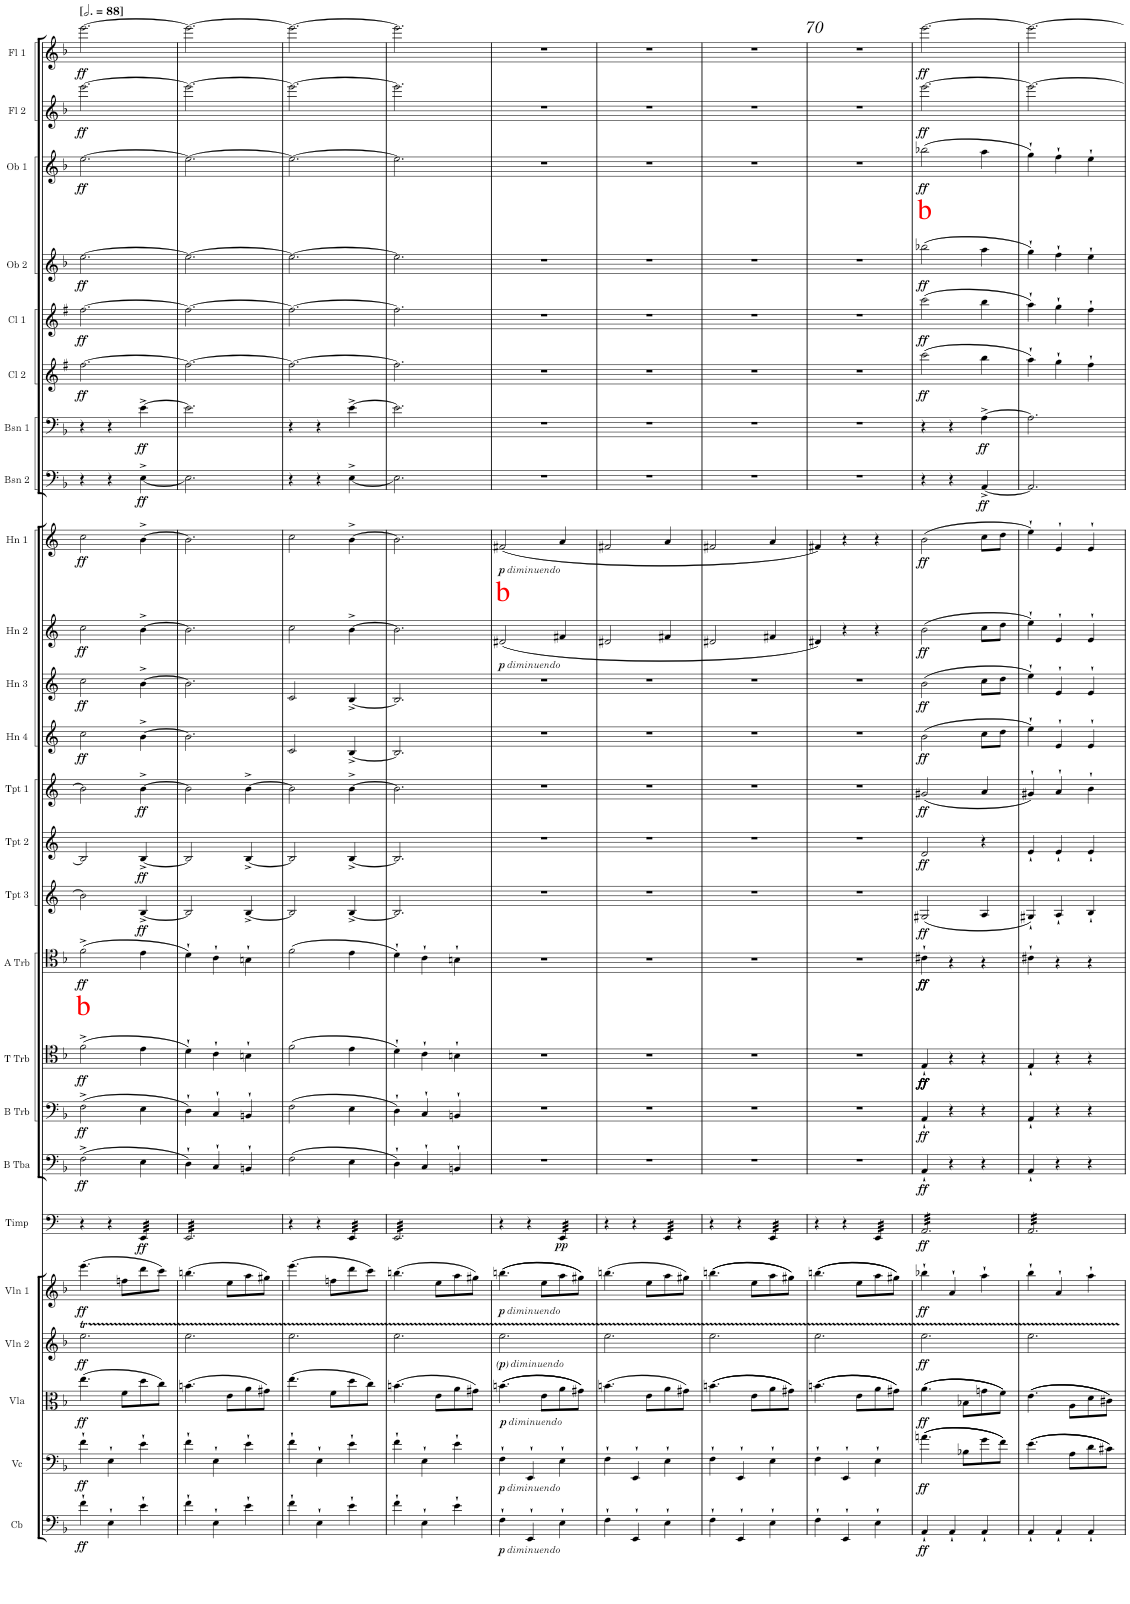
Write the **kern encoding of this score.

**kern	**dynam	**kern	**dynam	**kern	**dynam	**kern	**dynam	**kern	**dynam	**kern	**dynam	**kern	**dynam	**kern	**dynam	**kern	**dynam	**kern	**text	**dynam	**kern	**dynam	**kern	**dynam	**kern	**dynam	**kern	**dynam	**kern	**dynam	**kern	**dynam	**kern	**text	**dynam	**kern	**dynam	**kern	**dynam	**kern	**dynam	**kern	**dynam	**kern	**dynam	**kern	**text	**dynam	**kern	**dynam	**kern	**dynam
*part25	*part25	*part24	*part24	*part23	*part23	*part22	*part22	*part21	*part21	*part20	*part20	*part19	*part19	*part18	*part18	*part17	*part17	*part16	*part16	*part16	*part15	*part15	*part14	*part14	*part13	*part13	*part12	*part12	*part11	*part11	*part10	*part10	*part9	*part9	*part9	*part8	*part8	*part7	*part7	*part6	*part6	*part5	*part5	*part4	*part4	*part3	*part3	*part3	*part2	*part2	*part1	*part1
*staff25	*staff25	*staff24	*staff24	*staff23	*staff23	*staff22	*staff22	*staff21	*staff21	*staff20	*staff20	*staff19	*staff19	*staff18	*staff18	*staff17	*staff17	*staff16	*staff16	*staff16	*staff15	*staff15	*staff14	*staff14	*staff13	*staff13	*staff12	*staff12	*staff11	*staff11	*staff10	*staff10	*staff9	*staff9	*staff9	*staff8	*staff8	*staff7	*staff7	*staff6	*staff6	*staff5	*staff5	*staff4	*staff4	*staff3	*staff3	*staff3	*staff2	*staff2	*staff1	*staff1
*I"Contrabass	*	*I"Violoncello	*	*I"Viola	*	*I"Violin 2	*	*I"Violin 1	*	*I"Timpani	*	*I"Bass Tuba	*	*I"Bass Trombone	*	*I"Tenor Trombone	*	*I"Alto Trombone	*	*	*I"F Trumpet 3	*	*I"F Trumpet 2	*	*I"F Trumpet 1	*	*I"F Horn 4	*	*I"F Horn 3	*	*I"F Horn 2	*	*I"F Horn 1	*	*	*I"Bassoon 2	*	*I"Bassoon 1	*	*I"Bb Clarinet 2	*	*I"Bb Clarinet 1	*	*I"Oboe 2	*	*I"Oboe 1	*	*	*I"Flute 2	*	*I"Flute 1	*
*I'Cb	*	*I'Vc	*	*I'Vla	*	*I'Vln 2	*	*I'Vln 1	*	*I'Timp	*	*I'B Tba	*	*I'B Trb	*	*I'T Trb	*	*I'A Trb	*	*	*I'Tpt 3	*	*I'Tpt 2	*	*I'Tpt 1	*	*I'Hn 4	*	*I'Hn 3	*	*I'Hn 2	*	*I'Hn 1	*	*	*I'Bsn 2	*	*I'Bsn 1	*	*I'Cl 2	*	*I'Cl 1	*	*I'Ob 2	*	*I'Ob 1	*	*	*I'Fl 2	*	*I'Fl 1	*
!!LO:PB:g=z
*clefF4	*	*clefF4	*	*clefC3	*	*clefG2	*	*clefG2	*	*clefF4	*	*clefF4	*	*clefF4	*	*clefC4	*	*clefC4	*	*	*clefG2	*	*clefG2	*	*clefG2	*	*clefG2	*	*clefG2	*	*clefG2	*	*clefG2	*	*	*clefF4	*	*clefF4	*	*clefG2	*	*clefG2	*	*clefG2	*	*clefG2	*	*	*clefG2	*	*clefG2	*
*Trd7c12	*	*	*	*	*	*	*	*	*	*	*	*	*	*	*	*	*	*	*	*	*Trd-3c-5	*	*Trd-3c-5	*	*Trd-3c-5	*	*Trd4c7	*	*Trd4c7	*	*Trd4c7	*	*Trd4c7	*	*	*	*	*	*	*Trd1c2	*	*Trd1c2	*	*	*	*	*	*	*	*	*	*
*k[b-]	*	*k[b-]	*	*k[b-]	*	*k[b-]	*	*k[b-]	*	*k[]	*	*k[b-]	*	*k[b-]	*	*k[b-]	*	*k[b-]	*	*	*k[]	*	*k[]	*	*k[]	*	*k[]	*	*k[]	*	*k[]	*	*k[]	*	*	*k[b-]	*	*k[b-]	*	*k[f#]	*	*k[f#]	*	*k[b-]	*	*k[b-]	*	*	*k[b-]	*	*k[b-]	*
*M3/4	*	*M3/4	*	*M3/4	*	*M3/4	*	*M3/4	*	*M3/4	*	*M3/4	*	*M3/4	*	*M3/4	*	*M3/4	*	*	*M3/4	*	*M3/4	*	*M3/4	*	*M3/4	*	*M3/4	*	*M3/4	*	*M3/4	*	*	*M3/4	*	*M3/4	*	*M3/4	*	*M3/4	*	*M3/4	*	*M3/4	*	*	*M3/4	*	*M3/4	*
*MM264	*	*MM264	*	*MM264	*	*MM264	*	*MM264	*	*MM264	*	*MM264	*	*MM264	*	*MM264	*	*MM264	*	*	*MM264	*	*MM264	*	*MM264	*	*MM264	*	*MM264	*	*MM264	*	*MM264	*	*	*MM264	*	*MM264	*	*MM264	*	*MM264	*	*MM264	*	*MM264	*	*	*MM264	*	*MM264	*
=63	=63	=63	=63	=63	=63	=63	=63	=63	=63	=63	=63	=63	=63	=63	=63	=63	=63	=63	=63	=63	=63	=63	=63	=63	=63	=63	=63	=63	=63	=63	=63	=63	=63	=63	=63	=63	=63	=63	=63	=63	=63	=63	=63	=63	=63	=63	=63	=63	=63	=63	=63	=63
!	!	!	!	!	!	!	!	!	!	!	!	!	!	!	!	!	!	!	!	!	!	!	!	!	!	!	!	!	!	!	!	!	!	!	!	!	!	!	!	!	!	!	!	!	!	!	!	!	!	!	!LO:TX:a:B:t=[	!
!	!	!	!	!	!	!	!	!	!	!	!	!	!	!	!	!	!	!	!	!	!	!	!	!	!	!	!	!	!	!	!	!	!	!	!	!	!	!	!	!	!	!	!	!	!	!	!	!	!	!	!LO:TX:a:B:t=]	!
!	!LO:DY:b	!	!LO:DY:b	!	!LO:DY:b	!	!LO:DY:b	!	!LO:DY:b	!	!	!	!LO:DY:b	!	!LO:DY:b	!	!LO:DY:b	!	!LO:LY:b:color=#FF0000	!LO:DY:b	!	!	!	!	!	!	!	!LO:DY:b	!	!LO:DY:b	!	!LO:DY:b	!	!	!LO:DY:b	!	!	!	!	!	!LO:DY:b	!	!LO:DY:b	!	!LO:DY:b	!	!	!LO:DY:b	!	!LO:DY:b	!	!LO:DY:b
4f`\	ff	4f`\	ff	(4.ee\	ff	2.eet\	ff	(4.eee\	ff	4r	.	(2F^\	ff	(2F^\	ff	(2f^\	ff	(2f^\	b	ff	2b\]	.	2B/]	.	2b\]	.	2cc\	ff	2cc\	ff	2cc\	ff	2cc\	.	ff	4r	.	4r	.	[2.ff#\	ff	[2.ff#\	ff	[2.ee\	ff	[2.ee\	.	ff	[2.eee\	ff	[2.eee\	ff
4E`\	.	4E`\	.	.	.	.	.	.	.	4r	.	.	.	.	.	.	.	.	.	.	.	.	.	.	.	.	.	.	.	.	.	.	.	.	.	4r	.	4r	.	.	.	.	.	.	.	.	.	.	.	.	.	.
.	.	.	.	8f\L	.	.	.	8ffn\L	.	.	.	.	.	.	.	.	.	.	.	.	.	.	.	.	.	.	.	.	.	.	.	.	.	.	.	.	.	.	.	.	.	.	.	.	.	.	.	.	.	.	.	.
!	!	!	!	!	!	!	!	!	!	!	!LO:DY:b	!	!	!	!	!	!	!	!	!	!	!LO:DY:b	!	!LO:DY:b	!	!LO:DY:b	!	!	!	!	!	!	!	!	!	!	!LO:DY:b	!	!LO:DY:b	!	!	!	!	!	!	!	!	!	!	!	!	!
*	*	*	*	*	*	*	*	*	*	*tremolo	*	*	*	*	*	*	*	*	*	*	*	*	*	*	*	*	*	*	*	*	*	*	*	*	*	*	*	*	*	*	*	*	*	*	*	*	*	*	*	*	*	*
4e`\	.	4e`\	.	8dd\	.	.	.	8ddd\	.	32EE/LLL	ff	4E\	.	4E\	.	4e\	.	4e\	.	.	[4B^/	ff	[4B^/	ff	[4b^\	ff	[4b^\	.	[4b^\	.	[4b^\	.	[4b^\	.	.	[<4E^\	ff	[4e^\	ff	.	.	.	.	.	.	.	.	.	.	.	.	.
.	.	.	.	.	.	.	.	.	.	32EE/	.	.	.	.	.	.	.	.	.	.	.	.	.	.	.	.	.	.	.	.	.	.	.	.	.	.	.	.	.	.	.	.	.	.	.	.	.	.	.	.	.	.
.	.	.	.	.	.	.	.	.	.	32EE/	.	.	.	.	.	.	.	.	.	.	.	.	.	.	.	.	.	.	.	.	.	.	.	.	.	.	.	.	.	.	.	.	.	.	.	.	.	.	.	.	.	.
.	.	.	.	.	.	.	.	.	.	32EE/	.	.	.	.	.	.	.	.	.	.	.	.	.	.	.	.	.	.	.	.	.	.	.	.	.	.	.	.	.	.	.	.	.	.	.	.	.	.	.	.	.	.
.	.	.	.	8cc\J)	.	.	.	8ccc\J)	.	32EE/	.	.	.	.	.	.	.	.	.	.	.	.	.	.	.	.	.	.	.	.	.	.	.	.	.	.	.	.	.	.	.	.	.	.	.	.	.	.	.	.	.	.
.	.	.	.	.	.	.	.	.	.	32EE/	.	.	.	.	.	.	.	.	.	.	.	.	.	.	.	.	.	.	.	.	.	.	.	.	.	.	.	.	.	.	.	.	.	.	.	.	.	.	.	.	.	.
.	.	.	.	.	.	.	.	.	.	32EE/	.	.	.	.	.	.	.	.	.	.	.	.	.	.	.	.	.	.	.	.	.	.	.	.	.	.	.	.	.	.	.	.	.	.	.	.	.	.	.	.	.	.
.	.	.	.	.	.	.	.	.	.	32EE/JJJ	.	.	.	.	.	.	.	.	.	.	.	.	.	.	.	.	.	.	.	.	.	.	.	.	.	.	.	.	.	.	.	.	.	.	.	.	.	.	.	.	.	.
=64	=64	=64	=64	=64	=64	=64	=64	=64	=64	=64	=64	=64	=64	=64	=64	=64	=64	=64	=64	=64	=64	=64	=64	=64	=64	=64	=64	=64	=64	=64	=64	=64	=64	=64	=64	=64	=64	=64	=64	=64	=64	=64	=64	=64	=64	=64	=64	=64	=64	=64	=64	=64
4f`\	.	4f`\	.	(4.bn\	.	2.ee\	.	(4.bbn\	.	32EE/LLL	.	4D`\)	.	4D`\)	.	4d`\)	.	4d`\)	.	.	2B/]	.	2B/]	.	2b\]	.	2.b\]	.	2.b\]	.	2.b\]	.	2.b\]	.	.	2.E\]	.	2.e\]	.	2.ff#\_	.	2.ff#\_	.	2.ee\_	.	2.ee\_	.	.	2.eee\_	.	2.eee\_	.
.	.	.	.	.	.	.	.	.	.	32EE/	.	.	.	.	.	.	.	.	.	.	.	.	.	.	.	.	.	.	.	.	.	.	.	.	.	.	.	.	.	.	.	.	.	.	.	.	.	.	.	.	.	.
.	.	.	.	.	.	.	.	.	.	32EE/	.	.	.	.	.	.	.	.	.	.	.	.	.	.	.	.	.	.	.	.	.	.	.	.	.	.	.	.	.	.	.	.	.	.	.	.	.	.	.	.	.	.
.	.	.	.	.	.	.	.	.	.	32EE/	.	.	.	.	.	.	.	.	.	.	.	.	.	.	.	.	.	.	.	.	.	.	.	.	.	.	.	.	.	.	.	.	.	.	.	.	.	.	.	.	.	.
.	.	.	.	.	.	.	.	.	.	32EE/	.	.	.	.	.	.	.	.	.	.	.	.	.	.	.	.	.	.	.	.	.	.	.	.	.	.	.	.	.	.	.	.	.	.	.	.	.	.	.	.	.	.
.	.	.	.	.	.	.	.	.	.	32EE/	.	.	.	.	.	.	.	.	.	.	.	.	.	.	.	.	.	.	.	.	.	.	.	.	.	.	.	.	.	.	.	.	.	.	.	.	.	.	.	.	.	.
.	.	.	.	.	.	.	.	.	.	32EE/	.	.	.	.	.	.	.	.	.	.	.	.	.	.	.	.	.	.	.	.	.	.	.	.	.	.	.	.	.	.	.	.	.	.	.	.	.	.	.	.	.	.
.	.	.	.	.	.	.	.	.	.	32EE/	.	.	.	.	.	.	.	.	.	.	.	.	.	.	.	.	.	.	.	.	.	.	.	.	.	.	.	.	.	.	.	.	.	.	.	.	.	.	.	.	.	.
4E`\	.	4E`\	.	.	.	.	.	.	.	32EE/	.	4C`>/	.	4C`>/	.	4c`\	.	4c`\	.	.	.	.	.	.	.	.	.	.	.	.	.	.	.	.	.	.	.	.	.	.	.	.	.	.	.	.	.	.	.	.	.	.
.	.	.	.	.	.	.	.	.	.	32EE/	.	.	.	.	.	.	.	.	.	.	.	.	.	.	.	.	.	.	.	.	.	.	.	.	.	.	.	.	.	.	.	.	.	.	.	.	.	.	.	.	.	.
.	.	.	.	.	.	.	.	.	.	32EE/	.	.	.	.	.	.	.	.	.	.	.	.	.	.	.	.	.	.	.	.	.	.	.	.	.	.	.	.	.	.	.	.	.	.	.	.	.	.	.	.	.	.
.	.	.	.	.	.	.	.	.	.	32EE/	.	.	.	.	.	.	.	.	.	.	.	.	.	.	.	.	.	.	.	.	.	.	.	.	.	.	.	.	.	.	.	.	.	.	.	.	.	.	.	.	.	.
.	.	.	.	8e\L	.	.	.	8ee\L	.	32EE/	.	.	.	.	.	.	.	.	.	.	.	.	.	.	.	.	.	.	.	.	.	.	.	.	.	.	.	.	.	.	.	.	.	.	.	.	.	.	.	.	.	.
.	.	.	.	.	.	.	.	.	.	32EE/	.	.	.	.	.	.	.	.	.	.	.	.	.	.	.	.	.	.	.	.	.	.	.	.	.	.	.	.	.	.	.	.	.	.	.	.	.	.	.	.	.	.
.	.	.	.	.	.	.	.	.	.	32EE/	.	.	.	.	.	.	.	.	.	.	.	.	.	.	.	.	.	.	.	.	.	.	.	.	.	.	.	.	.	.	.	.	.	.	.	.	.	.	.	.	.	.
.	.	.	.	.	.	.	.	.	.	32EE/	.	.	.	.	.	.	.	.	.	.	.	.	.	.	.	.	.	.	.	.	.	.	.	.	.	.	.	.	.	.	.	.	.	.	.	.	.	.	.	.	.	.
4e`\	.	4e`\	.	8a\	.	.	.	8aa\	.	32EE/	.	4BBn`>/	.	4BBn`>/	.	4Bn`\	.	4Bn`\	.	.	[4B^/	.	[4B^/	.	[4b^\	.	.	.	.	.	.	.	.	.	.	.	.	.	.	.	.	.	.	.	.	.	.	.	.	.	.	.
.	.	.	.	.	.	.	.	.	.	32EE/	.	.	.	.	.	.	.	.	.	.	.	.	.	.	.	.	.	.	.	.	.	.	.	.	.	.	.	.	.	.	.	.	.	.	.	.	.	.	.	.	.	.
.	.	.	.	.	.	.	.	.	.	32EE/	.	.	.	.	.	.	.	.	.	.	.	.	.	.	.	.	.	.	.	.	.	.	.	.	.	.	.	.	.	.	.	.	.	.	.	.	.	.	.	.	.	.
.	.	.	.	.	.	.	.	.	.	32EE/	.	.	.	.	.	.	.	.	.	.	.	.	.	.	.	.	.	.	.	.	.	.	.	.	.	.	.	.	.	.	.	.	.	.	.	.	.	.	.	.	.	.
.	.	.	.	8g#X\J)	.	.	.	8gg#X\J)	.	32EE/	.	.	.	.	.	.	.	.	.	.	.	.	.	.	.	.	.	.	.	.	.	.	.	.	.	.	.	.	.	.	.	.	.	.	.	.	.	.	.	.	.	.
.	.	.	.	.	.	.	.	.	.	32EE/	.	.	.	.	.	.	.	.	.	.	.	.	.	.	.	.	.	.	.	.	.	.	.	.	.	.	.	.	.	.	.	.	.	.	.	.	.	.	.	.	.	.
.	.	.	.	.	.	.	.	.	.	32EE/	.	.	.	.	.	.	.	.	.	.	.	.	.	.	.	.	.	.	.	.	.	.	.	.	.	.	.	.	.	.	.	.	.	.	.	.	.	.	.	.	.	.
.	.	.	.	.	.	.	.	.	.	32EE/JJJ	.	.	.	.	.	.	.	.	.	.	.	.	.	.	.	.	.	.	.	.	.	.	.	.	.	.	.	.	.	.	.	.	.	.	.	.	.	.	.	.	.	.
=65	=65	=65	=65	=65	=65	=65	=65	=65	=65	=65	=65	=65	=65	=65	=65	=65	=65	=65	=65	=65	=65	=65	=65	=65	=65	=65	=65	=65	=65	=65	=65	=65	=65	=65	=65	=65	=65	=65	=65	=65	=65	=65	=65	=65	=65	=65	=65	=65	=65	=65	=65	=65
4f`\	.	4f`\	.	(4.ee\	.	2.ee\	.	(4.eee\	.	4r	.	(2F\	.	(2F\	.	(2f\	.	(2f\	.	.	2B/]	.	2B/]	.	2b\]	.	2c/	.	2c/	.	2cc\	.	2cc\	.	.	4r	.	4r	.	2.ff#\_	.	2.ff#\_	.	2.ee\_	.	2.ee\_	.	.	2.eee\_	.	2.eee\_	.
4E`\	.	4E`\	.	.	.	.	.	.	.	4r	.	.	.	.	.	.	.	.	.	.	.	.	.	.	.	.	.	.	.	.	.	.	.	.	.	4r	.	4r	.	.	.	.	.	.	.	.	.	.	.	.	.	.
.	.	.	.	8f\L	.	.	.	8ffn\L	.	.	.	.	.	.	.	.	.	.	.	.	.	.	.	.	.	.	.	.	.	.	.	.	.	.	.	.	.	.	.	.	.	.	.	.	.	.	.	.	.	.	.	.
4e`\	.	4e`\	.	8dd\	.	.	.	8ddd\	.	32EE/LLL	.	4E\	.	4E\	.	4e\	.	4e\	.	.	[4B^/	.	[4B^/	.	[4b^\	.	[4B^/	.	[4B^/	.	[4b^\	.	[4b^\	.	.	[<4E^\	.	[4e^\	.	.	.	.	.	.	.	.	.	.	.	.	.	.
.	.	.	.	.	.	.	.	.	.	32EE/	.	.	.	.	.	.	.	.	.	.	.	.	.	.	.	.	.	.	.	.	.	.	.	.	.	.	.	.	.	.	.	.	.	.	.	.	.	.	.	.	.	.
.	.	.	.	.	.	.	.	.	.	32EE/	.	.	.	.	.	.	.	.	.	.	.	.	.	.	.	.	.	.	.	.	.	.	.	.	.	.	.	.	.	.	.	.	.	.	.	.	.	.	.	.	.	.
.	.	.	.	.	.	.	.	.	.	32EE/	.	.	.	.	.	.	.	.	.	.	.	.	.	.	.	.	.	.	.	.	.	.	.	.	.	.	.	.	.	.	.	.	.	.	.	.	.	.	.	.	.	.
.	.	.	.	8cc\J)	.	.	.	8ccc\J)	.	32EE/	.	.	.	.	.	.	.	.	.	.	.	.	.	.	.	.	.	.	.	.	.	.	.	.	.	.	.	.	.	.	.	.	.	.	.	.	.	.	.	.	.	.
.	.	.	.	.	.	.	.	.	.	32EE/	.	.	.	.	.	.	.	.	.	.	.	.	.	.	.	.	.	.	.	.	.	.	.	.	.	.	.	.	.	.	.	.	.	.	.	.	.	.	.	.	.	.
.	.	.	.	.	.	.	.	.	.	32EE/	.	.	.	.	.	.	.	.	.	.	.	.	.	.	.	.	.	.	.	.	.	.	.	.	.	.	.	.	.	.	.	.	.	.	.	.	.	.	.	.	.	.
.	.	.	.	.	.	.	.	.	.	32EE/JJJ	.	.	.	.	.	.	.	.	.	.	.	.	.	.	.	.	.	.	.	.	.	.	.	.	.	.	.	.	.	.	.	.	.	.	.	.	.	.	.	.	.	.
=66	=66	=66	=66	=66	=66	=66	=66	=66	=66	=66	=66	=66	=66	=66	=66	=66	=66	=66	=66	=66	=66	=66	=66	=66	=66	=66	=66	=66	=66	=66	=66	=66	=66	=66	=66	=66	=66	=66	=66	=66	=66	=66	=66	=66	=66	=66	=66	=66	=66	=66	=66	=66
4f`\	.	4f`\	.	(4.bn\	.	2.ee\	.	(4.bbn\	.	32EE/LLL	.	4D`\)	.	4D`\)	.	4d`\)	.	4d`\)	.	.	2.B/]	.	2.B/]	.	2.b\]	.	2.B/]	.	2.B/]	.	2.b\]	.	2.b\]	.	.	2.E\]	.	2.e\]	.	2.ff#\]	.	2.ff#\]	.	2.ee\]	.	2.ee\]	.	.	2.eee\]	.	2.eee\]	.
.	.	.	.	.	.	.	.	.	.	32EE/	.	.	.	.	.	.	.	.	.	.	.	.	.	.	.	.	.	.	.	.	.	.	.	.	.	.	.	.	.	.	.	.	.	.	.	.	.	.	.	.	.	.
.	.	.	.	.	.	.	.	.	.	32EE/	.	.	.	.	.	.	.	.	.	.	.	.	.	.	.	.	.	.	.	.	.	.	.	.	.	.	.	.	.	.	.	.	.	.	.	.	.	.	.	.	.	.
.	.	.	.	.	.	.	.	.	.	32EE/	.	.	.	.	.	.	.	.	.	.	.	.	.	.	.	.	.	.	.	.	.	.	.	.	.	.	.	.	.	.	.	.	.	.	.	.	.	.	.	.	.	.
.	.	.	.	.	.	.	.	.	.	32EE/	.	.	.	.	.	.	.	.	.	.	.	.	.	.	.	.	.	.	.	.	.	.	.	.	.	.	.	.	.	.	.	.	.	.	.	.	.	.	.	.	.	.
.	.	.	.	.	.	.	.	.	.	32EE/	.	.	.	.	.	.	.	.	.	.	.	.	.	.	.	.	.	.	.	.	.	.	.	.	.	.	.	.	.	.	.	.	.	.	.	.	.	.	.	.	.	.
.	.	.	.	.	.	.	.	.	.	32EE/	.	.	.	.	.	.	.	.	.	.	.	.	.	.	.	.	.	.	.	.	.	.	.	.	.	.	.	.	.	.	.	.	.	.	.	.	.	.	.	.	.	.
.	.	.	.	.	.	.	.	.	.	32EE/	.	.	.	.	.	.	.	.	.	.	.	.	.	.	.	.	.	.	.	.	.	.	.	.	.	.	.	.	.	.	.	.	.	.	.	.	.	.	.	.	.	.
4E`\	.	4E`\	.	.	.	.	.	.	.	32EE/	.	4C`>/	.	4C`>/	.	4c`\	.	4c`\	.	.	.	.	.	.	.	.	.	.	.	.	.	.	.	.	.	.	.	.	.	.	.	.	.	.	.	.	.	.	.	.	.	.
.	.	.	.	.	.	.	.	.	.	32EE/	.	.	.	.	.	.	.	.	.	.	.	.	.	.	.	.	.	.	.	.	.	.	.	.	.	.	.	.	.	.	.	.	.	.	.	.	.	.	.	.	.	.
.	.	.	.	.	.	.	.	.	.	32EE/	.	.	.	.	.	.	.	.	.	.	.	.	.	.	.	.	.	.	.	.	.	.	.	.	.	.	.	.	.	.	.	.	.	.	.	.	.	.	.	.	.	.
.	.	.	.	.	.	.	.	.	.	32EE/	.	.	.	.	.	.	.	.	.	.	.	.	.	.	.	.	.	.	.	.	.	.	.	.	.	.	.	.	.	.	.	.	.	.	.	.	.	.	.	.	.	.
.	.	.	.	8e\L	.	.	.	8ee\L	.	32EE/	.	.	.	.	.	.	.	.	.	.	.	.	.	.	.	.	.	.	.	.	.	.	.	.	.	.	.	.	.	.	.	.	.	.	.	.	.	.	.	.	.	.
.	.	.	.	.	.	.	.	.	.	32EE/	.	.	.	.	.	.	.	.	.	.	.	.	.	.	.	.	.	.	.	.	.	.	.	.	.	.	.	.	.	.	.	.	.	.	.	.	.	.	.	.	.	.
.	.	.	.	.	.	.	.	.	.	32EE/	.	.	.	.	.	.	.	.	.	.	.	.	.	.	.	.	.	.	.	.	.	.	.	.	.	.	.	.	.	.	.	.	.	.	.	.	.	.	.	.	.	.
.	.	.	.	.	.	.	.	.	.	32EE/	.	.	.	.	.	.	.	.	.	.	.	.	.	.	.	.	.	.	.	.	.	.	.	.	.	.	.	.	.	.	.	.	.	.	.	.	.	.	.	.	.	.
4e`\	.	4e`\	.	8a\	.	.	.	8aa\	.	32EE/	.	4BBn`>/	.	4BBn`>/	.	4Bn`\	.	4Bn`\	.	.	.	.	.	.	.	.	.	.	.	.	.	.	.	.	.	.	.	.	.	.	.	.	.	.	.	.	.	.	.	.	.	.
.	.	.	.	.	.	.	.	.	.	32EE/	.	.	.	.	.	.	.	.	.	.	.	.	.	.	.	.	.	.	.	.	.	.	.	.	.	.	.	.	.	.	.	.	.	.	.	.	.	.	.	.	.	.
.	.	.	.	.	.	.	.	.	.	32EE/	.	.	.	.	.	.	.	.	.	.	.	.	.	.	.	.	.	.	.	.	.	.	.	.	.	.	.	.	.	.	.	.	.	.	.	.	.	.	.	.	.	.
.	.	.	.	.	.	.	.	.	.	32EE/	.	.	.	.	.	.	.	.	.	.	.	.	.	.	.	.	.	.	.	.	.	.	.	.	.	.	.	.	.	.	.	.	.	.	.	.	.	.	.	.	.	.
.	.	.	.	8g#X\J)	.	.	.	8gg#X\J)	.	32EE/	.	.	.	.	.	.	.	.	.	.	.	.	.	.	.	.	.	.	.	.	.	.	.	.	.	.	.	.	.	.	.	.	.	.	.	.	.	.	.	.	.	.
.	.	.	.	.	.	.	.	.	.	32EE/	.	.	.	.	.	.	.	.	.	.	.	.	.	.	.	.	.	.	.	.	.	.	.	.	.	.	.	.	.	.	.	.	.	.	.	.	.	.	.	.	.	.
.	.	.	.	.	.	.	.	.	.	32EE/	.	.	.	.	.	.	.	.	.	.	.	.	.	.	.	.	.	.	.	.	.	.	.	.	.	.	.	.	.	.	.	.	.	.	.	.	.	.	.	.	.	.
.	.	.	.	.	.	.	.	.	.	32EE/JJJ	.	.	.	.	.	.	.	.	.	.	.	.	.	.	.	.	.	.	.	.	.	.	.	.	.	.	.	.	.	.	.	.	.	.	.	.	.	.	.	.	.	.
=67	=67	=67	=67	=67	=67	=67	=67	=67	=67	=67	=67	=67	=67	=67	=67	=67	=67	=67	=67	=67	=67	=67	=67	=67	=67	=67	=67	=67	=67	=67	=67	=67	=67	=67	=67	=67	=67	=67	=67	=67	=67	=67	=67	=67	=67	=67	=67	=67	=67	=67	=67	=67
!	!	!	!	!	!	!	!	!	!	!	!	!	!	!	!	!	!	!	!	!	!	!	!	!	!	!	!	!	!	!	!	!	!LO:TX:b:i:t=diminuendo	!	!	!	!	!	!	!	!	!	!	!	!	!	!	!	!	!	!	!
!	!	!	!	!	!	!	!	!	!	!	!	!	!	!	!	!	!	!	!	!	!	!	!	!	!	!	!	!	!	!	!LO:TX:b:i:t=diminuendo	!	!	!	!	!	!	!	!	!	!	!	!	!	!	!	!	!	!	!	!	!
!	!	!	!	!	!	!	!	!LO:TX:b:i:t=diminuendo	!	!	!	!	!	!	!	!	!	!	!	!	!	!	!	!	!	!	!	!	!	!	!	!	!	!	!	!	!	!	!	!	!	!	!	!	!	!	!	!	!	!	!	!
!	!	!	!	!	!	!LO:TX:b:i:t=diminuendo	!	!	!	!	!	!	!	!	!	!	!	!	!	!	!	!	!	!	!	!	!	!	!	!	!	!	!	!	!	!	!	!	!	!	!	!	!	!	!	!	!	!	!	!	!	!
!	!	!	!	!LO:TX:b:i:t=diminuendo	!	!	!	!	!	!	!	!	!	!	!	!	!	!	!	!	!	!	!	!	!	!	!	!	!	!	!	!	!	!	!	!	!	!	!	!	!	!	!	!	!	!	!	!	!	!	!	!
!	!	!LO:TX:b:i:t=diminuendo	!	!	!	!	!	!	!	!	!	!	!	!	!	!	!	!	!	!	!	!	!	!	!	!	!	!	!	!	!	!	!	!	!	!	!	!	!	!	!	!	!	!	!	!	!	!	!	!	!	!
!LO:TX:b:i:t=diminuendo	!	!	!	!	!	!	!	!	!	!	!	!	!	!	!	!	!	!	!	!	!	!	!	!	!	!	!	!	!	!	!	!	!	!	!	!	!	!	!	!	!	!	!	!	!	!	!	!	!	!	!	!
!	!LO:DY:b	!	!LO:DY:b	!	!LO:DY:b	!	!LO:DY:b	!	!	!	!	!	!	!	!	!	!	!	!	!	!	!	!	!	!	!	!	!	!	!	!	!	!	!LO:LY:b:color=#FF0000	!	!	!	!	!	!	!	!	!	!	!	!	!	!	!	!	!	!
!	!	!	!	!	!	!	!LO:DY:n=1:b	!	!	!	!	!	!	!	!	!	!	!	!	!	!	!	!	!	!	!	!	!	!	!	!	!	!	!	!	!	!	!	!	!	!	!	!	!	!	!	!	!	!	!	!	!
!	!	!	!	!	!	!	!LO:DY:n=2:b	!	!LO:DY:b	!	!	!	!	!	!	!	!	!	!	!	!	!	!	!	!	!	!	!	!	!	!	!LO:DY:b	!	!	!LO:DY:b	!	!	!	!	!	!	!	!	!	!	!	!	!	!	!	!	!
4F`\	p	4F`\	p	((4.bn\	p	2.ee\	other-dynamics p other-dynamics	((4.bbn\	p	4r	.	2.r	.	2.r	.	2.r	.	2.r	.	.	2.r	.	2.r	.	2.r	.	2.r	.	2.r	.	(2d#X/	p	(2f#X/	b	p	2.r	.	2.r	.	2.r	.	2.r	.	2.r	.	2.r	.	.	2.r	.	2.r	.
4EE`>/	.	4EE`>/	.	.	.	.	.	.	.	4r	.	.	.	.	.	.	.	.	.	.	.	.	.	.	.	.	.	.	.	.	.	.	.	.	.	.	.	.	.	.	.	.	.	.	.	.	.	.	.	.	.	.
.	.	.	.	8e\L	.	.	.	8ee\L	.	.	.	.	.	.	.	.	.	.	.	.	.	.	.	.	.	.	.	.	.	.	.	.	.	.	.	.	.	.	.	.	.	.	.	.	.	.	.	.	.	.	.	.
!	!	!	!	!	!	!	!	!	!	!	!LO:DY:b	!	!	!	!	!	!	!	!	!	!	!	!	!	!	!	!	!	!	!	!	!	!	!	!	!	!	!	!	!	!	!	!	!	!	!	!	!	!	!	!	!
4E`\	.	4E`\	.	8a\	.	.	.	8aa\	.	32EE/LLL	pp	.	.	.	.	.	.	.	.	.	.	.	.	.	.	.	.	.	.	.	4f#X/	.	4a/	.	.	.	.	.	.	.	.	.	.	.	.	.	.	.	.	.	.	.
.	.	.	.	.	.	.	.	.	.	32EE/	.	.	.	.	.	.	.	.	.	.	.	.	.	.	.	.	.	.	.	.	.	.	.	.	.	.	.	.	.	.	.	.	.	.	.	.	.	.	.	.	.	.
.	.	.	.	.	.	.	.	.	.	32EE/	.	.	.	.	.	.	.	.	.	.	.	.	.	.	.	.	.	.	.	.	.	.	.	.	.	.	.	.	.	.	.	.	.	.	.	.	.	.	.	.	.	.
.	.	.	.	.	.	.	.	.	.	32EE/	.	.	.	.	.	.	.	.	.	.	.	.	.	.	.	.	.	.	.	.	.	.	.	.	.	.	.	.	.	.	.	.	.	.	.	.	.	.	.	.	.	.
.	.	.	.	8g#X\J))	.	.	.	8gg#X\J))	.	32EE/	.	.	.	.	.	.	.	.	.	.	.	.	.	.	.	.	.	.	.	.	.	.	.	.	.	.	.	.	.	.	.	.	.	.	.	.	.	.	.	.	.	.
.	.	.	.	.	.	.	.	.	.	32EE/	.	.	.	.	.	.	.	.	.	.	.	.	.	.	.	.	.	.	.	.	.	.	.	.	.	.	.	.	.	.	.	.	.	.	.	.	.	.	.	.	.	.
.	.	.	.	.	.	.	.	.	.	32EE/	.	.	.	.	.	.	.	.	.	.	.	.	.	.	.	.	.	.	.	.	.	.	.	.	.	.	.	.	.	.	.	.	.	.	.	.	.	.	.	.	.	.
.	.	.	.	.	.	.	.	.	.	32EE/JJJ	.	.	.	.	.	.	.	.	.	.	.	.	.	.	.	.	.	.	.	.	.	.	.	.	.	.	.	.	.	.	.	.	.	.	.	.	.	.	.	.	.	.
=68	=68	=68	=68	=68	=68	=68	=68	=68	=68	=68	=68	=68	=68	=68	=68	=68	=68	=68	=68	=68	=68	=68	=68	=68	=68	=68	=68	=68	=68	=68	=68	=68	=68	=68	=68	=68	=68	=68	=68	=68	=68	=68	=68	=68	=68	=68	=68	=68	=68	=68	=68	=68
4F`\	.	4F`\	.	(4.bn\	.	2.ee\	.	(4.bbn\	.	4r	.	2.r	.	2.r	.	2.r	.	2.r	.	.	2.r	.	2.r	.	2.r	.	2.r	.	2.r	.	2d#X/	.	2f#X/	.	.	2.r	.	2.r	.	2.r	.	2.r	.	2.r	.	2.r	.	.	2.r	.	2.r	.
4EE`>/	.	4EE`>/	.	.	.	.	.	.	.	4r	.	.	.	.	.	.	.	.	.	.	.	.	.	.	.	.	.	.	.	.	.	.	.	.	.	.	.	.	.	.	.	.	.	.	.	.	.	.	.	.	.	.
.	.	.	.	8e\L	.	.	.	8ee\L	.	.	.	.	.	.	.	.	.	.	.	.	.	.	.	.	.	.	.	.	.	.	.	.	.	.	.	.	.	.	.	.	.	.	.	.	.	.	.	.	.	.	.	.
4E`\	.	4E`\	.	8a\	.	.	.	8aa\	.	32EE/LLL	.	.	.	.	.	.	.	.	.	.	.	.	.	.	.	.	.	.	.	.	4f#X/	.	4a/	.	.	.	.	.	.	.	.	.	.	.	.	.	.	.	.	.	.	.
.	.	.	.	.	.	.	.	.	.	32EE/	.	.	.	.	.	.	.	.	.	.	.	.	.	.	.	.	.	.	.	.	.	.	.	.	.	.	.	.	.	.	.	.	.	.	.	.	.	.	.	.	.	.
.	.	.	.	.	.	.	.	.	.	32EE/	.	.	.	.	.	.	.	.	.	.	.	.	.	.	.	.	.	.	.	.	.	.	.	.	.	.	.	.	.	.	.	.	.	.	.	.	.	.	.	.	.	.
.	.	.	.	.	.	.	.	.	.	32EE/	.	.	.	.	.	.	.	.	.	.	.	.	.	.	.	.	.	.	.	.	.	.	.	.	.	.	.	.	.	.	.	.	.	.	.	.	.	.	.	.	.	.
.	.	.	.	8g#X\J)	.	.	.	8gg#X\J)	.	32EE/	.	.	.	.	.	.	.	.	.	.	.	.	.	.	.	.	.	.	.	.	.	.	.	.	.	.	.	.	.	.	.	.	.	.	.	.	.	.	.	.	.	.
.	.	.	.	.	.	.	.	.	.	32EE/	.	.	.	.	.	.	.	.	.	.	.	.	.	.	.	.	.	.	.	.	.	.	.	.	.	.	.	.	.	.	.	.	.	.	.	.	.	.	.	.	.	.
.	.	.	.	.	.	.	.	.	.	32EE/	.	.	.	.	.	.	.	.	.	.	.	.	.	.	.	.	.	.	.	.	.	.	.	.	.	.	.	.	.	.	.	.	.	.	.	.	.	.	.	.	.	.
.	.	.	.	.	.	.	.	.	.	32EE/JJJ	.	.	.	.	.	.	.	.	.	.	.	.	.	.	.	.	.	.	.	.	.	.	.	.	.	.	.	.	.	.	.	.	.	.	.	.	.	.	.	.	.	.
=69	=69	=69	=69	=69	=69	=69	=69	=69	=69	=69	=69	=69	=69	=69	=69	=69	=69	=69	=69	=69	=69	=69	=69	=69	=69	=69	=69	=69	=69	=69	=69	=69	=69	=69	=69	=69	=69	=69	=69	=69	=69	=69	=69	=69	=69	=69	=69	=69	=69	=69	=69	=69
4F`\	.	4F`\	.	((4.bn\	.	2.ee\	.	((4.bbn\	.	4r	.	2.r	.	2.r	.	2.r	.	2.r	.	.	2.r	.	2.r	.	2.r	.	2.r	.	2.r	.	2d#X/	.	2f#X/	.	.	2.r	.	2.r	.	2.r	.	2.r	.	2.r	.	2.r	.	.	2.r	.	2.r	.
4EE`>/	.	4EE`>/	.	.	.	.	.	.	.	4r	.	.	.	.	.	.	.	.	.	.	.	.	.	.	.	.	.	.	.	.	.	.	.	.	.	.	.	.	.	.	.	.	.	.	.	.	.	.	.	.	.	.
.	.	.	.	8e\L	.	.	.	8ee\L	.	.	.	.	.	.	.	.	.	.	.	.	.	.	.	.	.	.	.	.	.	.	.	.	.	.	.	.	.	.	.	.	.	.	.	.	.	.	.	.	.	.	.	.
4E`\	.	4E`\	.	8a\	.	.	.	8aa\	.	32EE/LLL	.	.	.	.	.	.	.	.	.	.	.	.	.	.	.	.	.	.	.	.	4f#X/	.	4a/	.	.	.	.	.	.	.	.	.	.	.	.	.	.	.	.	.	.	.
.	.	.	.	.	.	.	.	.	.	32EE/	.	.	.	.	.	.	.	.	.	.	.	.	.	.	.	.	.	.	.	.	.	.	.	.	.	.	.	.	.	.	.	.	.	.	.	.	.	.	.	.	.	.
.	.	.	.	.	.	.	.	.	.	32EE/	.	.	.	.	.	.	.	.	.	.	.	.	.	.	.	.	.	.	.	.	.	.	.	.	.	.	.	.	.	.	.	.	.	.	.	.	.	.	.	.	.	.
.	.	.	.	.	.	.	.	.	.	32EE/	.	.	.	.	.	.	.	.	.	.	.	.	.	.	.	.	.	.	.	.	.	.	.	.	.	.	.	.	.	.	.	.	.	.	.	.	.	.	.	.	.	.
.	.	.	.	8g#X\J))	.	.	.	8gg#X\J))	.	32EE/	.	.	.	.	.	.	.	.	.	.	.	.	.	.	.	.	.	.	.	.	.	.	.	.	.	.	.	.	.	.	.	.	.	.	.	.	.	.	.	.	.	.
.	.	.	.	.	.	.	.	.	.	32EE/	.	.	.	.	.	.	.	.	.	.	.	.	.	.	.	.	.	.	.	.	.	.	.	.	.	.	.	.	.	.	.	.	.	.	.	.	.	.	.	.	.	.
.	.	.	.	.	.	.	.	.	.	32EE/	.	.	.	.	.	.	.	.	.	.	.	.	.	.	.	.	.	.	.	.	.	.	.	.	.	.	.	.	.	.	.	.	.	.	.	.	.	.	.	.	.	.
.	.	.	.	.	.	.	.	.	.	32EE/JJJ	.	.	.	.	.	.	.	.	.	.	.	.	.	.	.	.	.	.	.	.	.	.	.	.	.	.	.	.	.	.	.	.	.	.	.	.	.	.	.	.	.	.
=70	=70	=70	=70	=70	=70	=70	=70	=70	=70	=70	=70	=70	=70	=70	=70	=70	=70	=70	=70	=70	=70	=70	=70	=70	=70	=70	=70	=70	=70	=70	=70	=70	=70	=70	=70	=70	=70	=70	=70	=70	=70	=70	=70	=70	=70	=70	=70	=70	=70	=70	=70	=70
4F`\	.	4F`\	.	((4.bn\	.	2.ee\	.	((4.bbn\	.	4r	.	2.r	.	2.r	.	2.r	.	2.r	.	.	2.r	.	2.r	.	2.r	.	2.r	.	2.r	.	4d#X/)	.	4f#X/)	.	.	2.r	.	2.r	.	2.r	.	2.r	.	2.r	.	2.r	.	.	2.r	.	2.r	.
4EE`>/	.	4EE`>/	.	.	.	.	.	.	.	4r	.	.	.	.	.	.	.	.	.	.	.	.	.	.	.	.	.	.	.	.	4r	.	4r	.	.	.	.	.	.	.	.	.	.	.	.	.	.	.	.	.	.	.
.	.	.	.	8e\L	.	.	.	8ee\L	.	.	.	.	.	.	.	.	.	.	.	.	.	.	.	.	.	.	.	.	.	.	.	.	.	.	.	.	.	.	.	.	.	.	.	.	.	.	.	.	.	.	.	.
4E`\	.	4E`\	.	8a\	.	.	.	8aa\	.	32EE/LLL	.	.	.	.	.	.	.	.	.	.	.	.	.	.	.	.	.	.	.	.	4r	.	4r	.	.	.	.	.	.	.	.	.	.	.	.	.	.	.	.	.	.	.
.	.	.	.	.	.	.	.	.	.	32EE/	.	.	.	.	.	.	.	.	.	.	.	.	.	.	.	.	.	.	.	.	.	.	.	.	.	.	.	.	.	.	.	.	.	.	.	.	.	.	.	.	.	.
.	.	.	.	.	.	.	.	.	.	32EE/	.	.	.	.	.	.	.	.	.	.	.	.	.	.	.	.	.	.	.	.	.	.	.	.	.	.	.	.	.	.	.	.	.	.	.	.	.	.	.	.	.	.
.	.	.	.	.	.	.	.	.	.	32EE/	.	.	.	.	.	.	.	.	.	.	.	.	.	.	.	.	.	.	.	.	.	.	.	.	.	.	.	.	.	.	.	.	.	.	.	.	.	.	.	.	.	.
.	.	.	.	8g#X\J))	.	.	.	8gg#X\J))	.	32EE/	.	.	.	.	.	.	.	.	.	.	.	.	.	.	.	.	.	.	.	.	.	.	.	.	.	.	.	.	.	.	.	.	.	.	.	.	.	.	.	.	.	.
.	.	.	.	.	.	.	.	.	.	32EE/	.	.	.	.	.	.	.	.	.	.	.	.	.	.	.	.	.	.	.	.	.	.	.	.	.	.	.	.	.	.	.	.	.	.	.	.	.	.	.	.	.	.
.	.	.	.	.	.	.	.	.	.	32EE/	.	.	.	.	.	.	.	.	.	.	.	.	.	.	.	.	.	.	.	.	.	.	.	.	.	.	.	.	.	.	.	.	.	.	.	.	.	.	.	.	.	.
.	.	.	.	.	.	.	.	.	.	32EE/JJJ	.	.	.	.	.	.	.	.	.	.	.	.	.	.	.	.	.	.	.	.	.	.	.	.	.	.	.	.	.	.	.	.	.	.	.	.	.	.	.	.	.	.
=71	=71	=71	=71	=71	=71	=71	=71	=71	=71	=71	=71	=71	=71	=71	=71	=71	=71	=71	=71	=71	=71	=71	=71	=71	=71	=71	=71	=71	=71	=71	=71	=71	=71	=71	=71	=71	=71	=71	=71	=71	=71	=71	=71	=71	=71	=71	=71	=71	=71	=71	=71	=71
!	!LO:DY:b	!	!LO:DY:b	!	!LO:DY:b	!	!LO:DY:b	!	!LO:DY:b	!	!LO:DY:b	!	!LO:DY:b	!	!LO:DY:b	!	!LO:DY:b	!	!	!	!	!	!	!	!	!	!	!	!	!	!	!	!	!	!	!	!	!	!	!	!	!	!	!	!	!	!LO:LY:b:color=#FF0000	!	!	!	!	!
!	!	!	!	!	!	!	!	!	!	!	!	!	!	!	!	!	!LO:DY:n=1:b	!	!	!	!	!	!	!	!	!	!	!	!	!	!	!	!	!	!	!	!	!	!	!	!	!	!	!	!	!	!	!	!	!	!	!
!	!	!	!	!	!	!	!	!	!	!	!	!	!	!	!	!	!LO:DY:n=2:b	!	!	!LO:DY:b	!	!	!	!	!	!	!	!	!	!	!	!	!	!	!	!	!	!	!	!	!	!	!	!	!	!	!	!	!	!	!	!
!	!	!	!	!	!	!	!	!	!	!	!	!	!	!	!	!	!	!	!	!LO:DY:n=1:b	!	!LO:DY:b	!	!LO:DY:b	!	!LO:DY:b	!	!LO:DY:b	!	!LO:DY:b	!	!LO:DY:b	!	!	!LO:DY:b	!	!	!	!	!	!LO:DY:b	!	!LO:DY:b	!	!LO:DY:b	!	!	!LO:DY:b	!	!LO:DY:b	!	!LO:DY:b
4AA`/	ff	((4.an\	ff	((4.a\	ff	2.ee\	ff	4bb-X`\	ff	32AA/LLL	ff	4AA`/	ff	4AA`/	ff	4E`/	ff ff ff	4c#X`\	.	ff ff	(2G#X/	ff	2d/	ff	(2g#X/	ff	(2b\	ff	(2b\	ff	(2b\	ff	(2b\	.	ff	4r	.	4r	.	(2ccc\	ff	(2ccc\	ff	(2bb-X\	ff	(2bb-X\	b	ff	[2.eee\	ff	[2.eee\	ff
.	.	.	.	.	.	.	.	.	.	32AA/	.	.	.	.	.	.	.	.	.	.	.	.	.	.	.	.	.	.	.	.	.	.	.	.	.	.	.	.	.	.	.	.	.	.	.	.	.	.	.	.	.	.
.	.	.	.	.	.	.	.	.	.	32AA/	.	.	.	.	.	.	.	.	.	.	.	.	.	.	.	.	.	.	.	.	.	.	.	.	.	.	.	.	.	.	.	.	.	.	.	.	.	.	.	.	.	.
.	.	.	.	.	.	.	.	.	.	32AA/	.	.	.	.	.	.	.	.	.	.	.	.	.	.	.	.	.	.	.	.	.	.	.	.	.	.	.	.	.	.	.	.	.	.	.	.	.	.	.	.	.	.
.	.	.	.	.	.	.	.	.	.	32AA/	.	.	.	.	.	.	.	.	.	.	.	.	.	.	.	.	.	.	.	.	.	.	.	.	.	.	.	.	.	.	.	.	.	.	.	.	.	.	.	.	.	.
.	.	.	.	.	.	.	.	.	.	32AA/	.	.	.	.	.	.	.	.	.	.	.	.	.	.	.	.	.	.	.	.	.	.	.	.	.	.	.	.	.	.	.	.	.	.	.	.	.	.	.	.	.	.
.	.	.	.	.	.	.	.	.	.	32AA/	.	.	.	.	.	.	.	.	.	.	.	.	.	.	.	.	.	.	.	.	.	.	.	.	.	.	.	.	.	.	.	.	.	.	.	.	.	.	.	.	.	.
.	.	.	.	.	.	.	.	.	.	32AA/	.	.	.	.	.	.	.	.	.	.	.	.	.	.	.	.	.	.	.	.	.	.	.	.	.	.	.	.	.	.	.	.	.	.	.	.	.	.	.	.	.	.
4AA`/	.	.	.	.	.	.	.	4a`>/	.	32AA/	.	4r	.	4r	.	4r	.	4r	.	.	.	.	.	.	.	.	.	.	.	.	.	.	.	.	.	4r	.	4r	.	.	.	.	.	.	.	.	.	.	.	.	.	.
.	.	.	.	.	.	.	.	.	.	32AA/	.	.	.	.	.	.	.	.	.	.	.	.	.	.	.	.	.	.	.	.	.	.	.	.	.	.	.	.	.	.	.	.	.	.	.	.	.	.	.	.	.	.
.	.	.	.	.	.	.	.	.	.	32AA/	.	.	.	.	.	.	.	.	.	.	.	.	.	.	.	.	.	.	.	.	.	.	.	.	.	.	.	.	.	.	.	.	.	.	.	.	.	.	.	.	.	.
.	.	.	.	.	.	.	.	.	.	32AA/	.	.	.	.	.	.	.	.	.	.	.	.	.	.	.	.	.	.	.	.	.	.	.	.	.	.	.	.	.	.	.	.	.	.	.	.	.	.	.	.	.	.
.	.	8B-X\L	.	8B-X\L	.	.	.	.	.	32AA/	.	.	.	.	.	.	.	.	.	.	.	.	.	.	.	.	.	.	.	.	.	.	.	.	.	.	.	.	.	.	.	.	.	.	.	.	.	.	.	.	.	.
.	.	.	.	.	.	.	.	.	.	32AA/	.	.	.	.	.	.	.	.	.	.	.	.	.	.	.	.	.	.	.	.	.	.	.	.	.	.	.	.	.	.	.	.	.	.	.	.	.	.	.	.	.	.
.	.	.	.	.	.	.	.	.	.	32AA/	.	.	.	.	.	.	.	.	.	.	.	.	.	.	.	.	.	.	.	.	.	.	.	.	.	.	.	.	.	.	.	.	.	.	.	.	.	.	.	.	.	.
.	.	.	.	.	.	.	.	.	.	32AA/	.	.	.	.	.	.	.	.	.	.	.	.	.	.	.	.	.	.	.	.	.	.	.	.	.	.	.	.	.	.	.	.	.	.	.	.	.	.	.	.	.	.
!	!	!	!	!	!	!	!	!	!	!	!	!	!	!	!	!	!	!	!	!	!	!	!	!	!	!	!	!	!	!	!	!	!	!	!	!	!LO:DY:b	!	!LO:DY:b	!	!	!	!	!	!	!	!	!	!	!	!	!
4AA`/	.	8g\	.	8gn\	.	.	.	4aa`\	.	32AA/	.	4r	.	4r	.	4r	.	4r	.	.	4A/	.	4r	.	4a/	.	8cc\L	.	8cc\L	.	8cc\L	.	8cc\L	.	.	[4AA^/	ff	[4A^\	ff	4bb\	.	4bb\	.	4aa\	.	4aa\	.	.	.	.	.	.
.	.	.	.	.	.	.	.	.	.	32AA/	.	.	.	.	.	.	.	.	.	.	.	.	.	.	.	.	.	.	.	.	.	.	.	.	.	.	.	.	.	.	.	.	.	.	.	.	.	.	.	.	.	.
.	.	.	.	.	.	.	.	.	.	32AA/	.	.	.	.	.	.	.	.	.	.	.	.	.	.	.	.	.	.	.	.	.	.	.	.	.	.	.	.	.	.	.	.	.	.	.	.	.	.	.	.	.	.
.	.	.	.	.	.	.	.	.	.	32AA/	.	.	.	.	.	.	.	.	.	.	.	.	.	.	.	.	.	.	.	.	.	.	.	.	.	.	.	.	.	.	.	.	.	.	.	.	.	.	.	.	.	.
.	.	8f\J))	.	8f\J))	.	.	.	.	.	32AA/	.	.	.	.	.	.	.	.	.	.	.	.	.	.	.	.	8dd\J	.	8dd\J	.	8dd\J	.	8dd\J	.	.	.	.	.	.	.	.	.	.	.	.	.	.	.	.	.	.	.
.	.	.	.	.	.	.	.	.	.	32AA/	.	.	.	.	.	.	.	.	.	.	.	.	.	.	.	.	.	.	.	.	.	.	.	.	.	.	.	.	.	.	.	.	.	.	.	.	.	.	.	.	.	.
.	.	.	.	.	.	.	.	.	.	32AA/	.	.	.	.	.	.	.	.	.	.	.	.	.	.	.	.	.	.	.	.	.	.	.	.	.	.	.	.	.	.	.	.	.	.	.	.	.	.	.	.	.	.
.	.	.	.	.	.	.	.	.	.	32AA/JJJ	.	.	.	.	.	.	.	.	.	.	.	.	.	.	.	.	.	.	.	.	.	.	.	.	.	.	.	.	.	.	.	.	.	.	.	.	.	.	.	.	.	.
=72	=72	=72	=72	=72	=72	=72	=72	=72	=72	=72	=72	=72	=72	=72	=72	=72	=72	=72	=72	=72	=72	=72	=72	=72	=72	=72	=72	=72	=72	=72	=72	=72	=72	=72	=72	=72	=72	=72	=72	=72	=72	=72	=72	=72	=72	=72	=72	=72	=72	=72	=72	=72
4AA`/	.	((4.e\	.	((4.e\	.	2.eeTTT\	.	4bb-`\	.	32AA/LLL	.	4AA`/	.	4AA`/	.	4E`/	.	4c#X`\	.	.	4G#X`/)	.	4e`</	.	4g#X`>/)	.	4ee`\)	.	4ee`\)	.	4ee`\)	.	4ee`\)	.	.	2.AA/]	.	2.A\]	.	4aa`\)	.	4aa`\)	.	4gg`\)	.	4gg`\)	.	.	2.eee\_	.	2.eee\_	.
.	.	.	.	.	.	.	.	.	.	32AA/	.	.	.	.	.	.	.	.	.	.	.	.	.	.	.	.	.	.	.	.	.	.	.	.	.	.	.	.	.	.	.	.	.	.	.	.	.	.	.	.	.	.
.	.	.	.	.	.	.	.	.	.	32AA/	.	.	.	.	.	.	.	.	.	.	.	.	.	.	.	.	.	.	.	.	.	.	.	.	.	.	.	.	.	.	.	.	.	.	.	.	.	.	.	.	.	.
.	.	.	.	.	.	.	.	.	.	32AA/	.	.	.	.	.	.	.	.	.	.	.	.	.	.	.	.	.	.	.	.	.	.	.	.	.	.	.	.	.	.	.	.	.	.	.	.	.	.	.	.	.	.
.	.	.	.	.	.	.	.	.	.	32AA/	.	.	.	.	.	.	.	.	.	.	.	.	.	.	.	.	.	.	.	.	.	.	.	.	.	.	.	.	.	.	.	.	.	.	.	.	.	.	.	.	.	.
.	.	.	.	.	.	.	.	.	.	32AA/	.	.	.	.	.	.	.	.	.	.	.	.	.	.	.	.	.	.	.	.	.	.	.	.	.	.	.	.	.	.	.	.	.	.	.	.	.	.	.	.	.	.
.	.	.	.	.	.	.	.	.	.	32AA/	.	.	.	.	.	.	.	.	.	.	.	.	.	.	.	.	.	.	.	.	.	.	.	.	.	.	.	.	.	.	.	.	.	.	.	.	.	.	.	.	.	.
.	.	.	.	.	.	.	.	.	.	32AA/	.	.	.	.	.	.	.	.	.	.	.	.	.	.	.	.	.	.	.	.	.	.	.	.	.	.	.	.	.	.	.	.	.	.	.	.	.	.	.	.	.	.
4AA`/	.	.	.	.	.	.	.	4a`>/	.	32AA/	.	4r	.	4r	.	4r	.	4r	.	.	4A`/	.	4e`</	.	4a`>/	.	4e`>/	.	4e`>/	.	4e`>/	.	4e`>/	.	.	.	.	.	.	4gg`\	.	4gg`\	.	4ff`\	.	4ff`\	.	.	.	.	.	.
.	.	.	.	.	.	.	.	.	.	32AA/	.	.	.	.	.	.	.	.	.	.	.	.	.	.	.	.	.	.	.	.	.	.	.	.	.	.	.	.	.	.	.	.	.	.	.	.	.	.	.	.	.	.
.	.	.	.	.	.	.	.	.	.	32AA/	.	.	.	.	.	.	.	.	.	.	.	.	.	.	.	.	.	.	.	.	.	.	.	.	.	.	.	.	.	.	.	.	.	.	.	.	.	.	.	.	.	.
.	.	.	.	.	.	.	.	.	.	32AA/	.	.	.	.	.	.	.	.	.	.	.	.	.	.	.	.	.	.	.	.	.	.	.	.	.	.	.	.	.	.	.	.	.	.	.	.	.	.	.	.	.	.
.	.	8A\L	.	8A\L	.	.	.	.	.	32AA/	.	.	.	.	.	.	.	.	.	.	.	.	.	.	.	.	.	.	.	.	.	.	.	.	.	.	.	.	.	.	.	.	.	.	.	.	.	.	.	.	.	.
.	.	.	.	.	.	.	.	.	.	32AA/	.	.	.	.	.	.	.	.	.	.	.	.	.	.	.	.	.	.	.	.	.	.	.	.	.	.	.	.	.	.	.	.	.	.	.	.	.	.	.	.	.	.
.	.	.	.	.	.	.	.	.	.	32AA/	.	.	.	.	.	.	.	.	.	.	.	.	.	.	.	.	.	.	.	.	.	.	.	.	.	.	.	.	.	.	.	.	.	.	.	.	.	.	.	.	.	.
.	.	.	.	.	.	.	.	.	.	32AA/	.	.	.	.	.	.	.	.	.	.	.	.	.	.	.	.	.	.	.	.	.	.	.	.	.	.	.	.	.	.	.	.	.	.	.	.	.	.	.	.	.	.
4AA`/	.	8d\	.	8d\	.	.	.	4aa`\	.	32AA/	.	4r	.	4r	.	4r	.	4r	.	.	4B`/	.	4e`/	.	4b`\	.	4e`>/	.	4e`>/	.	4e`>/	.	4e`>/	.	.	.	.	.	.	4ff#`\	.	4ff#`\	.	4ee`\	.	4ee`\	.	.	.	.	.	.
.	.	.	.	.	.	.	.	.	.	32AA/	.	.	.	.	.	.	.	.	.	.	.	.	.	.	.	.	.	.	.	.	.	.	.	.	.	.	.	.	.	.	.	.	.	.	.	.	.	.	.	.	.	.
.	.	.	.	.	.	.	.	.	.	32AA/	.	.	.	.	.	.	.	.	.	.	.	.	.	.	.	.	.	.	.	.	.	.	.	.	.	.	.	.	.	.	.	.	.	.	.	.	.	.	.	.	.	.
.	.	.	.	.	.	.	.	.	.	32AA/	.	.	.	.	.	.	.	.	.	.	.	.	.	.	.	.	.	.	.	.	.	.	.	.	.	.	.	.	.	.	.	.	.	.	.	.	.	.	.	.	.	.
.	.	8c#X\J))	.	8c#X\J))	.	.	.	.	.	32AA/	.	.	.	.	.	.	.	.	.	.	.	.	.	.	.	.	.	.	.	.	.	.	.	.	.	.	.	.	.	.	.	.	.	.	.	.	.	.	.	.	.	.
.	.	.	.	.	.	.	.	.	.	32AA/	.	.	.	.	.	.	.	.	.	.	.	.	.	.	.	.	.	.	.	.	.	.	.	.	.	.	.	.	.	.	.	.	.	.	.	.	.	.	.	.	.	.
.	.	.	.	.	.	.	.	.	.	32AA/	.	.	.	.	.	.	.	.	.	.	.	.	.	.	.	.	.	.	.	.	.	.	.	.	.	.	.	.	.	.	.	.	.	.	.	.	.	.	.	.	.	.
.	.	.	.	.	.	.	.	.	.	32AA/JJJ	.	.	.	.	.	.	.	.	.	.	.	.	.	.	.	.	.	.	.	.	.	.	.	.	.	.	.	.	.	.	.	.	.	.	.	.	.	.	.	.	.	.
*	*	*	*	*	*	*	*	*	*	*Xtremolo	*	*	*	*	*	*	*	*	*	*	*	*	*	*	*	*	*	*	*	*	*	*	*	*	*	*	*	*	*	*	*	*	*	*	*	*	*	*	*	*	*	*
=	=	=	=	=	=	=	=	=	=	=	=	=	=	=	=	=	=	=	=	=	=	=	=	=	=	=	=	=	=	=	=	=	=	=	=	=	=	=	=	=	=	=	=	=	=	=	=	=	=	=	=	=
*-	*-	*-	*-	*-	*-	*-	*-	*-	*-	*-	*-	*-	*-	*-	*-	*-	*-	*-	*-	*-	*-	*-	*-	*-	*-	*-	*-	*-	*-	*-	*-	*-	*-	*-	*-	*-	*-	*-	*-	*-	*-	*-	*-	*-	*-	*-	*-	*-	*-	*-	*-	*-
